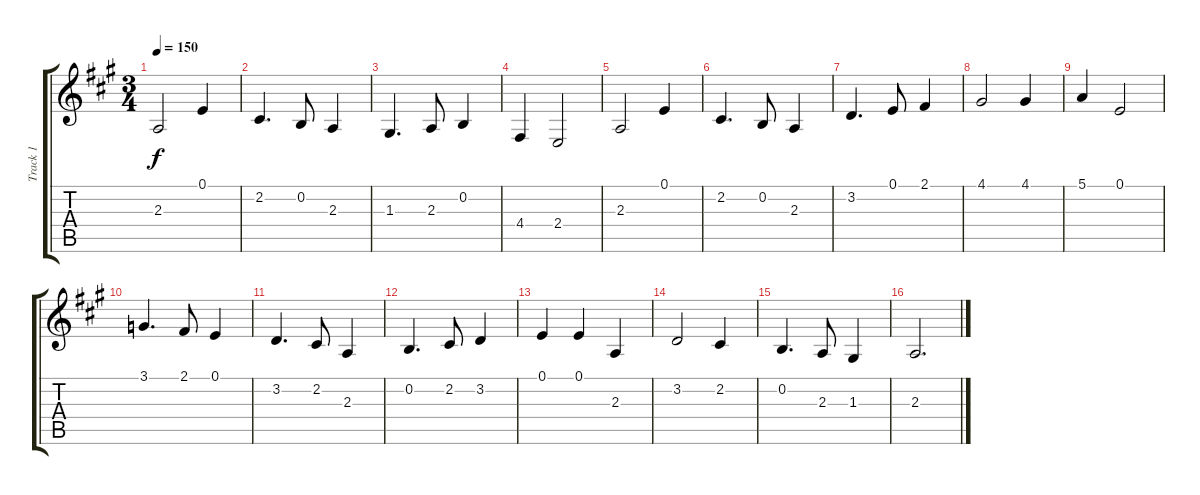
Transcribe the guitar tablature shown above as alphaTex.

\track ("Track 1" "Track 1") {instrument stringensemble1}
\staff {score tabs}
\tuning (E4 B3 G3 D3 A2 E2) {hide}
\ts (3 4)
\tempo 150
\clef g2
\ks a
2.3.2{dy f} 0.1.4 |
2.2.4{d} 0.2.8 2.3.4 |
1.3.4{d} 2.3.8 0.2.4 |
4.4.4 2.4.2 |
2.3.2 0.1.4 |
2.2.4{d} 0.2.8 2.3.4 |
3.2.4{d} 0.1.8 2.1.4 |
4.1.2 4.1.4 |
5.1.4 0.1.2 |
3.1.4{d} 2.1.8 0.1.4 |
3.2.4{d} 2.2.8 2.3.4 |
0.2.4{d} 2.2.8 3.2.4 |
0.1.4 0.1.4 2.3.4 |
3.2.2 2.2.4 |
0.2.4{d} 2.3.8 1.3.4 |
2.3.2{d}
